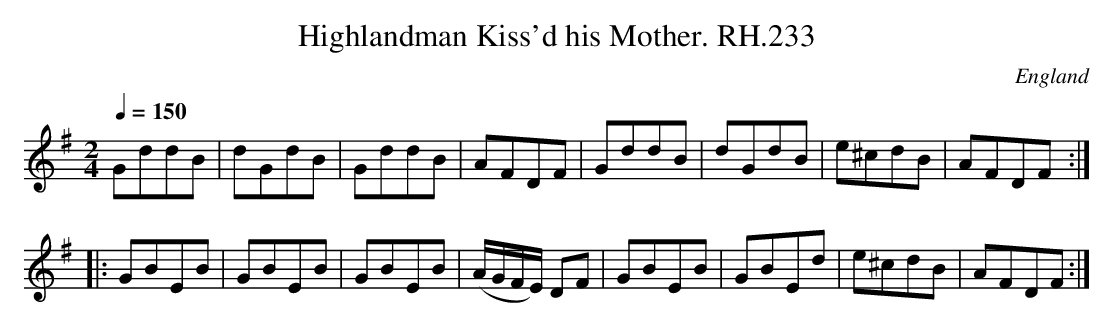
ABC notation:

X:1
T:Highlandman Kiss'd his Mother. RH.233
O:England
M:2/4
L:1/8
Q:1/4=150
K:G
GddB|dGdB|GddB|AFDF|\
GddB|dGdB|e^cdB|AFDF:|
|:GBEB|GBEB|GBEB|(A/G/F/E/) DF|\
GBEB|GBEd|e^cdB|AFDF:|
